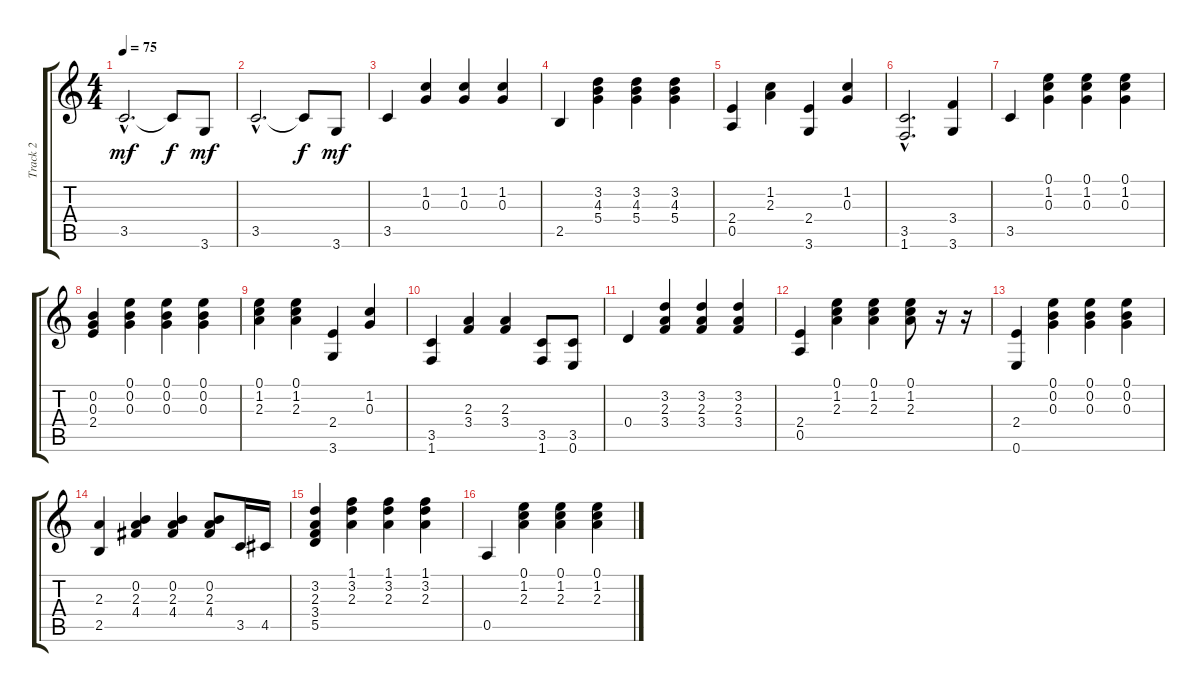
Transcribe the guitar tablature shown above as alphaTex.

\track ("Track 2" "Track 2") {instrument acousticguitarnylon}
\staff {score tabs}
\tuning (E4 B3 G3 D3 A2 E2) {hide}
\ts (4 4)
\tempo 75
\clef g2
\ks c
3.5{hac}.2{d dy mf instrument acousticguitarnylon} 3.5{t}.8{dy f} 3.6.8{dy mf} |
3.5{hac}.2{d} 3.5{t}.8{dy f} 3.6.8{dy mf} |
3.5.4 (1.2 0.3).4 (1.2 0.3).4 (1.2 0.3).4 |
2.5.4 (3.2 4.3 5.4).4 (3.2 4.3 5.4).4 (3.2 4.3 5.4).4 |
(2.4 0.5).4 (1.2 2.3).4 (2.4 3.6).4 (1.2 0.3).4 |
(3.5{hac} 1.6{hac}).2{d} (3.4 3.6).4 |
3.5.4 (0.1 1.2 0.3).4 (0.1 1.2 0.3).4 (0.1 1.2 0.3).4 |
(0.2 0.3 2.4).4 (0.1 0.2 0.3).4 (0.1 0.2 0.3).4 (0.1 0.2 0.3).4 |
(0.1 1.2 2.3).4 (0.1 1.2 2.3).4 (2.4 3.6).4 (1.2 0.3).4 |
(3.5 1.6).4 (2.3 3.4).4 (2.3 3.4).4 (3.5 1.6).8 (3.5 0.6).8 |
0.4.4 (3.2 2.3 3.4).4 (3.2 2.3 3.4).4 (3.2 2.3 3.4).4 |
(2.4 0.5).4 (0.1 1.2 2.3).4 (0.1 1.2 2.3).4 (0.1 1.2 2.3).8 r.16 r.16 |
(2.4 0.6).4 (0.1 0.2 0.3).4 (0.1 0.2 0.3).4 (0.1 0.2 0.3).4 |
(2.3 2.5).4 (0.2 2.3 4.4).4 (0.2 2.3 4.4).4 (0.2 2.3 4.4).8 3.5.16 4.5.16 |
(3.2 2.3 3.4 5.5).4 (1.1 3.2 2.3).4 (1.1 3.2 2.3).4 (1.1 3.2 2.3).4 |
0.5.4 (0.1 1.2 2.3).4 (0.1 1.2 2.3).4 (0.1 1.2 2.3).4
